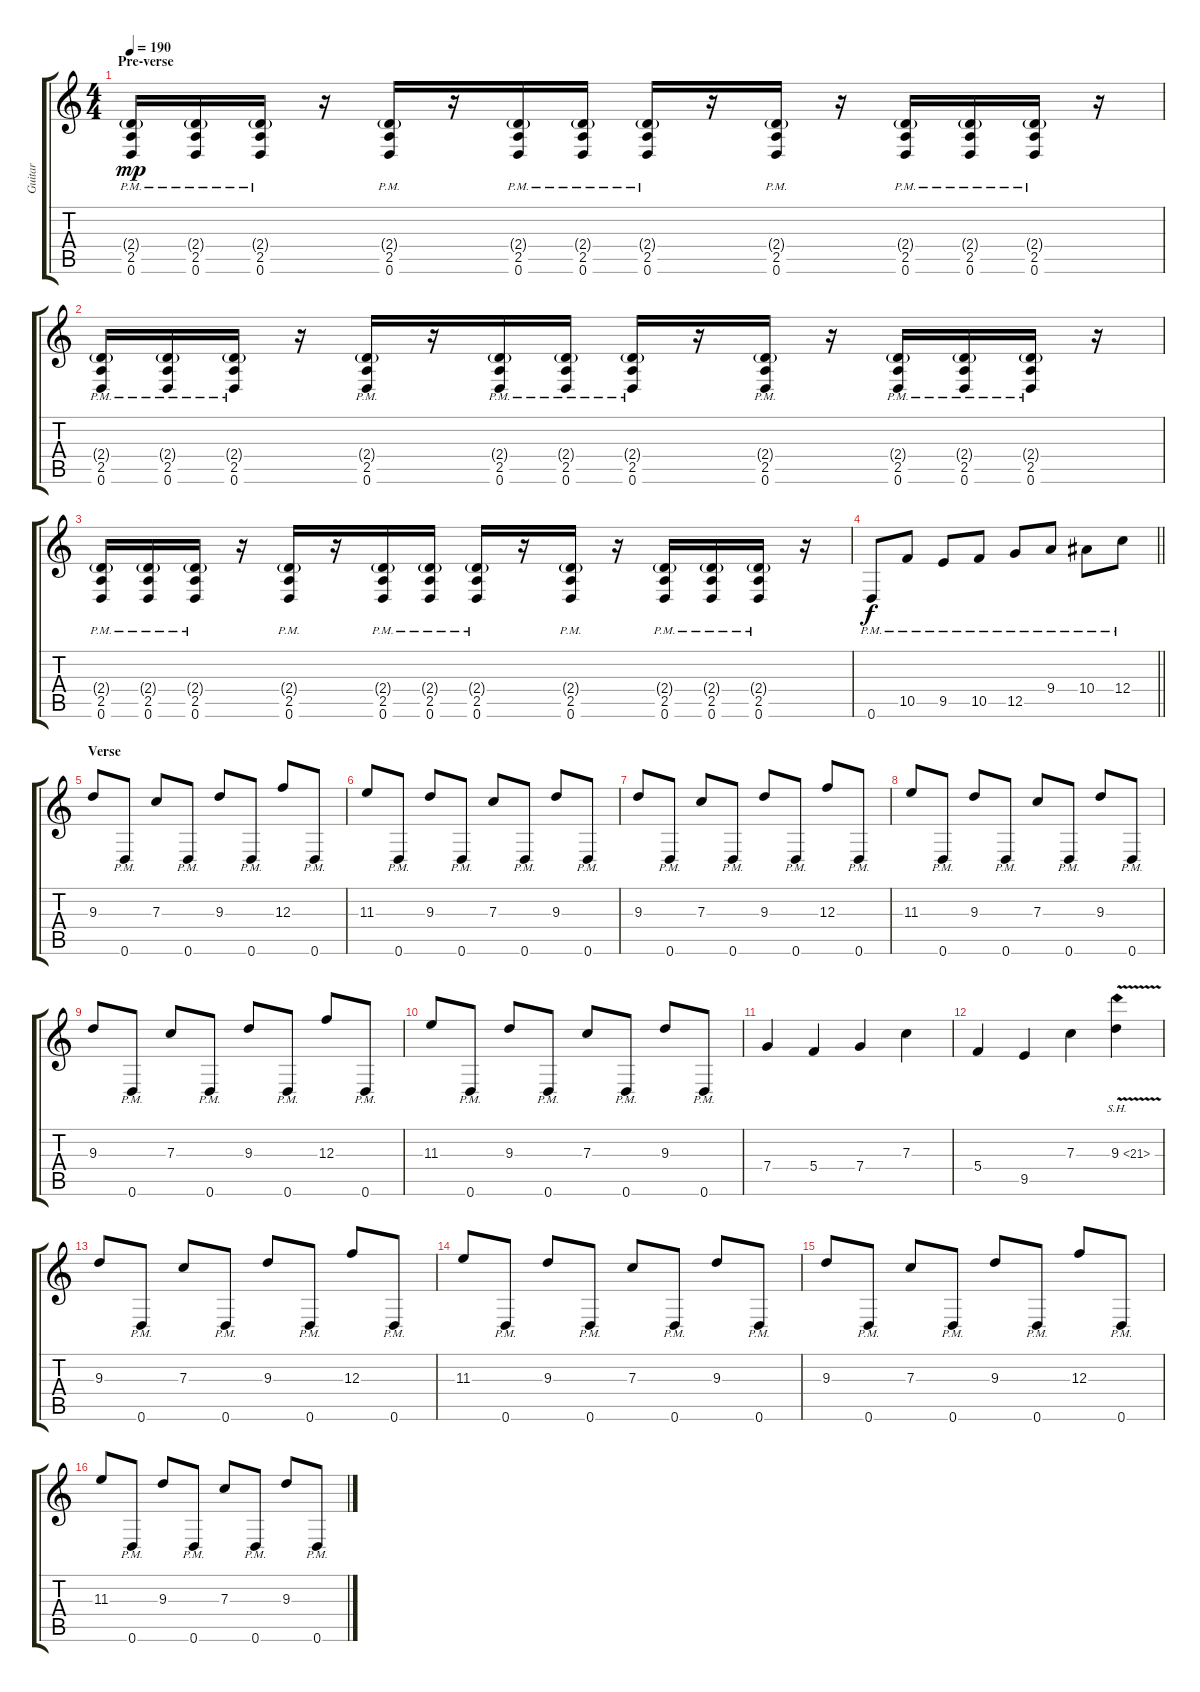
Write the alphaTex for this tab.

\track ("Guitar" "Guitar") {instrument distortionguitar}
\staff {score tabs}
\tuning (D4 A3 F3 C3 G2 D2) {hide}
\ts (4 4)
\section ("" "Pre-verse")
\tempo 190
\clef g2
\ks c
(2.4{g pm} 2.5{pm} 0.6{pm}).16{dy mp balance 0} (2.4{g pm} 2.5{pm} 0.6{pm}).16 (2.4{g pm} 2.5{pm} 0.6{pm}).16 r.16 (2.4{g pm} 2.5{pm} 0.6{pm}).16 r.16 (2.4{g pm} 2.5{pm} 0.6{pm}).16 (2.4{g pm} 2.5{pm} 0.6{pm}).16 (2.4{g pm} 2.5{pm} 0.6{pm}).16 r.16 (2.4{g pm} 2.5{pm} 0.6{pm}).16 r.16 (2.4{g pm} 2.5{pm} 0.6{pm}).16 (2.4{g pm} 2.5{pm} 0.6{pm}).16 (2.4{g pm} 2.5{pm} 0.6{pm}).16 r.16 |
(2.4{g pm} 2.5{pm} 0.6{pm}).16 (2.4{g pm} 2.5{pm} 0.6{pm}).16 (2.4{g pm} 2.5{pm} 0.6{pm}).16 r.16 (2.4{g pm} 2.5{pm} 0.6{pm}).16 r.16 (2.4{g pm} 2.5{pm} 0.6{pm}).16 (2.4{g pm} 2.5{pm} 0.6{pm}).16 (2.4{g pm} 2.5{pm} 0.6{pm}).16 r.16 (2.4{g pm} 2.5{pm} 0.6{pm}).16 r.16 (2.4{g pm} 2.5{pm} 0.6{pm}).16 (2.4{g pm} 2.5{pm} 0.6{pm}).16 (2.4{g pm} 2.5{pm} 0.6{pm}).16 r.16 |
(2.4{g pm} 2.5{pm} 0.6{pm}).16 (2.4{g pm} 2.5{pm} 0.6{pm}).16 (2.4{g pm} 2.5{pm} 0.6{pm}).16 r.16 (2.4{g pm} 2.5{pm} 0.6{pm}).16 r.16 (2.4{g pm} 2.5{pm} 0.6{pm}).16 (2.4{g pm} 2.5{pm} 0.6{pm}).16 (2.4{g pm} 2.5{pm} 0.6{pm}).16 r.16 (2.4{g pm} 2.5{pm} 0.6{pm}).16 r.16 (2.4{g pm} 2.5{pm} 0.6{pm}).16 (2.4{g pm} 2.5{pm} 0.6{pm}).16 (2.4{g pm} 2.5{pm} 0.6{pm}).16 r.16 |
\barLineRight lightlight
0.6{pm}.8{dy f} 10.5{pm}.8 9.5{pm}.8 10.5{pm}.8 12.5{pm}.8 9.4{pm}.8 10.4{pm}.8 12.4{pm}.8 |
\section ("" "Verse")
9.3.8 0.6{pm}.8 7.3.8 0.6{pm}.8 9.3.8 0.6{pm}.8 12.3.8 0.6{pm}.8 |
11.3.8 0.6{pm}.8 9.3.8 0.6{pm}.8 7.3.8 0.6{pm}.8 9.3.8 0.6{pm}.8 |
9.3.8 0.6{pm}.8 7.3.8 0.6{pm}.8 9.3.8 0.6{pm}.8 12.3.8 0.6{pm}.8 |
11.3.8 0.6{pm}.8 9.3.8 0.6{pm}.8 7.3.8 0.6{pm}.8 9.3.8 0.6{pm}.8 |
9.3.8 0.6{pm}.8 7.3.8 0.6{pm}.8 9.3.8 0.6{pm}.8 12.3.8 0.6{pm}.8 |
11.3.8 0.6{pm}.8 9.3.8 0.6{pm}.8 7.3.8 0.6{pm}.8 9.3.8 0.6{pm}.8 |
7.4.4 5.4.4 7.4.4 7.3.4 |
5.4.4 9.5.4 7.3.4 9.3{sh 12 v}.4 |
9.3.8 0.6{pm}.8 7.3.8 0.6{pm}.8 9.3.8 0.6{pm}.8 12.3.8 0.6{pm}.8 |
11.3.8 0.6{pm}.8 9.3.8 0.6{pm}.8 7.3.8 0.6{pm}.8 9.3.8 0.6{pm}.8 |
9.3.8 0.6{pm}.8 7.3.8 0.6{pm}.8 9.3.8 0.6{pm}.8 12.3.8 0.6{pm}.8 |
11.3.8 0.6{pm}.8 9.3.8 0.6{pm}.8 7.3.8 0.6{pm}.8 9.3.8 0.6{pm}.8
